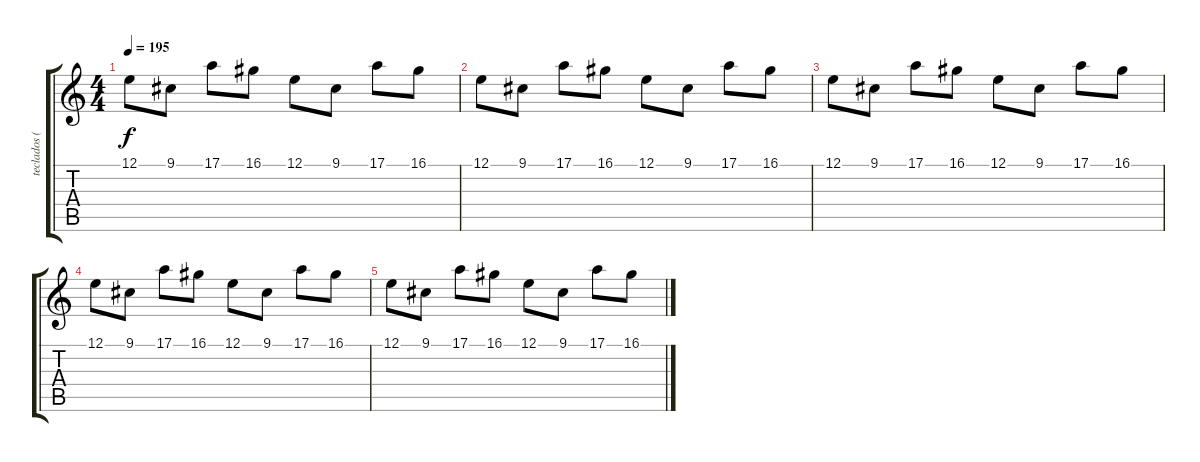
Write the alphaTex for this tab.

\track ("teclados (lead 2)" "teclados (") {instrument lead1square}
\staff {score tabs}
\tuning (E4 B3 G3 D3 A2 E2) {hide}
\ts (4 4)
\tempo 195
\clef g2
\ks c
12.1.8{dy f} 9.1.8 17.1.8 16.1.8 12.1.8 9.1.8 17.1.8 16.1.8 |
12.1.8 9.1.8 17.1.8 16.1.8 12.1.8 9.1.8 17.1.8 16.1.8 |
12.1.8 9.1.8 17.1.8 16.1.8 12.1.8 9.1.8 17.1.8 16.1.8 |
12.1.8 9.1.8 17.1.8 16.1.8 12.1.8 9.1.8 17.1.8 16.1.8 |
12.1.8 9.1.8 17.1.8 16.1.8 12.1.8 9.1.8 17.1.8 16.1.8
